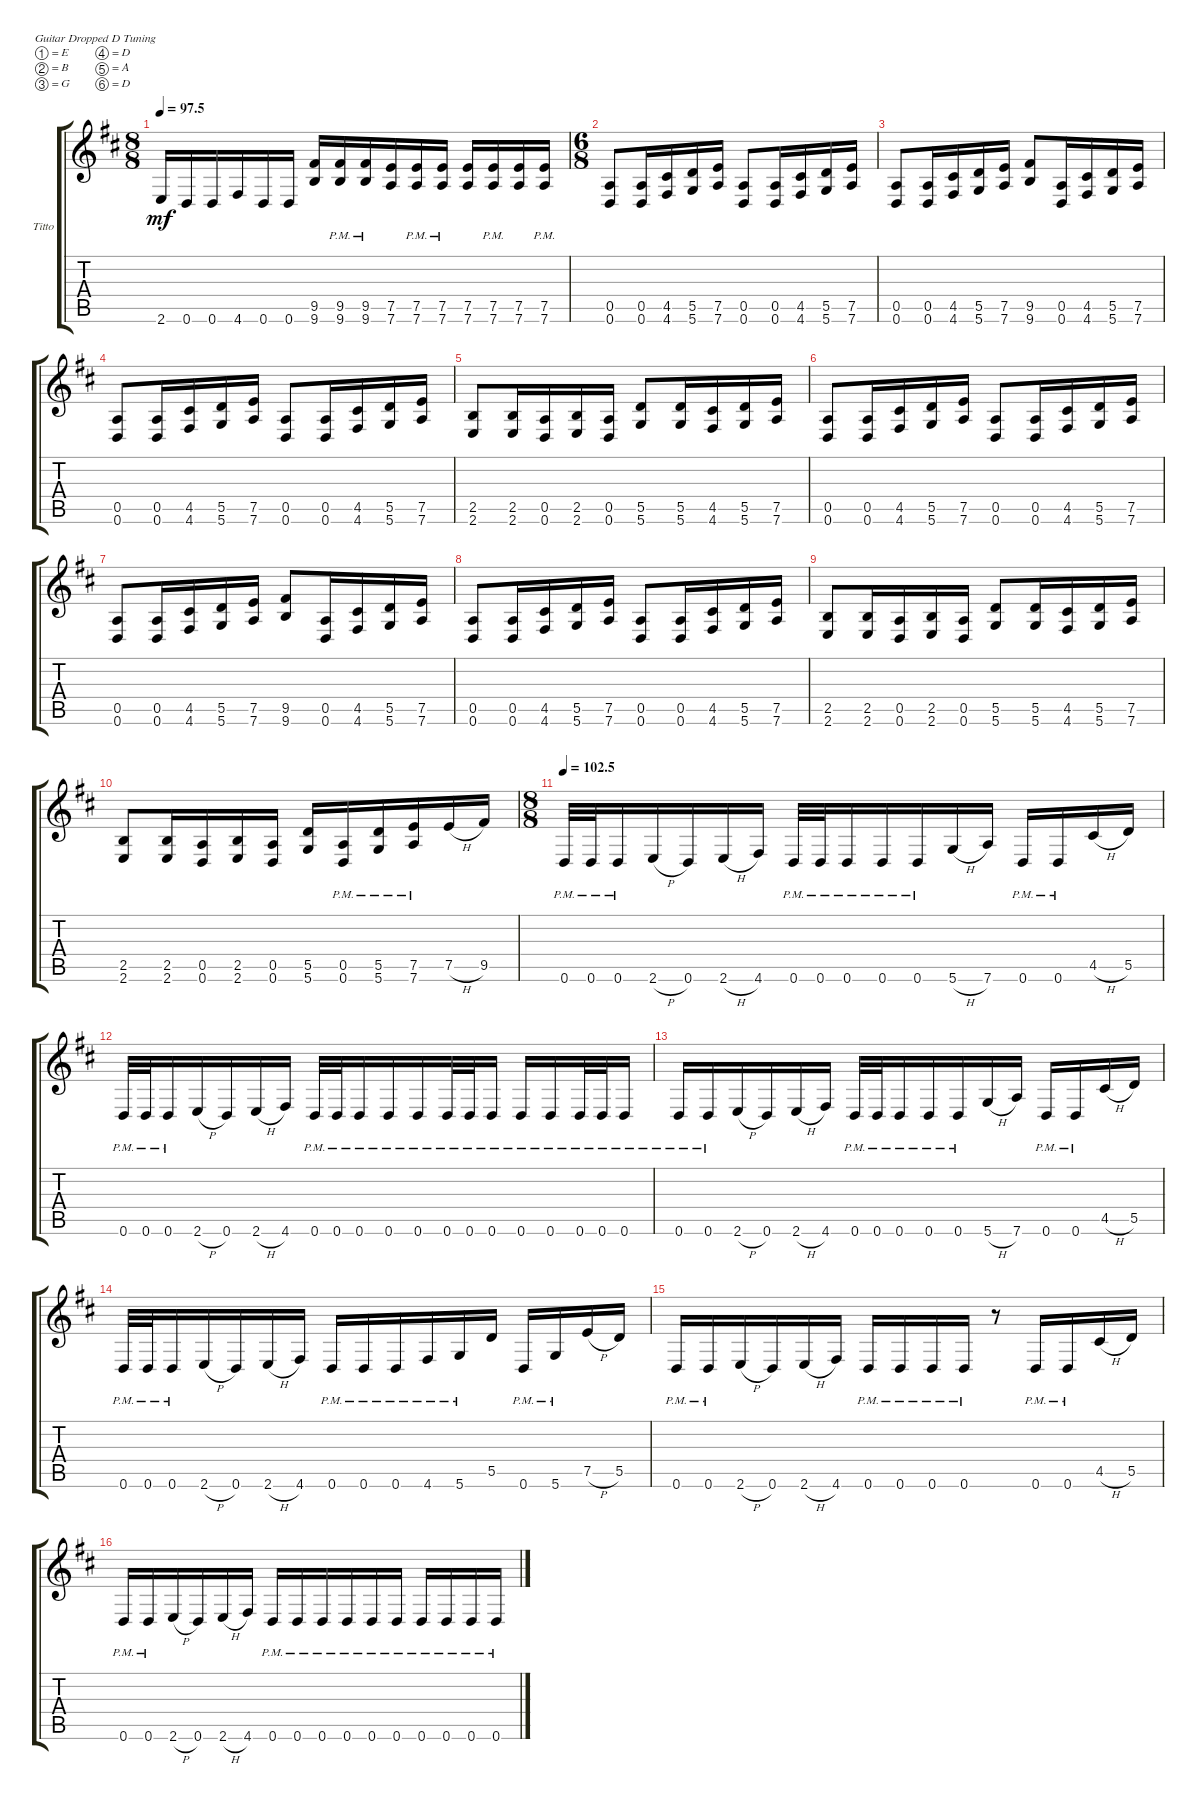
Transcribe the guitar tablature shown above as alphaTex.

\defaultSystemsLayout 4
\bracketExtendMode groupsimilarinstruments
\firstSystemTrackNameOrientation horizontal
\otherSystemsTrackNameOrientation horizontal
\track ("Guitar 2" "Titto") {instrument overdrivenguitar}
\staff {score tabs}
\tuning (E4 B3 G3 D3 A2 D2)
\ts (8 8)
\tempo
97.5
\accidentals auto
\clef g2
\ottava regular
\simile none
\ks d
2.6.16{dy mf} 0.6.16 0.6.16 4.6.16 0.6.16 0.6.16 (9.6 9.5).16 (9.6{pm} 9.5{pm}).16 (9.6{pm} 9.5{pm}).16 (7.6 7.5).16 (7.6{pm} 7.5{pm}).16 (7.6{pm} 7.5{pm}).16 (7.6 7.5).16 (7.6{pm} 7.5{pm}).16 (7.6 7.5).16 (7.6{pm} 7.5{pm}).16 |
\ts (6 8)
(0.6 0.5).8 (0.6 0.5).16 (4.6 4.5).16 (5.6 5.5).16 (7.6 7.5).16 (0.5 0.6).8 (0.6 0.5).16 (4.6 4.5).16 (5.6 5.5).16 (7.6 7.5).16 |
(0.6 0.5).8 (0.6 0.5).16 (4.6 4.5).16 (5.6 5.5).16 (7.6 7.5).16 (9.6 9.5).8 (0.6 0.5).16 (4.6 4.5).16 (5.6 5.5).16 (7.6 7.5).16 |
(0.6 0.5).8 (0.6 0.5).16 (4.6 4.5).16 (5.6 5.5).16 (7.6 7.5).16 (0.5 0.6).8 (0.6 0.5).16 (4.6 4.5).16 (5.6 5.5).16 (7.6 7.5).16 |
(2.6 2.5).8 (2.6 2.5).16 (0.6 0.5).16 (2.6 2.5).16 (0.6 0.5).16 (5.6 5.5).8 (5.6 5.5).16 (4.6 4.5).16 (5.6 5.5).16 (7.6 7.5).16 |
(0.6 0.5).8 (0.6 0.5).16 (4.6 4.5).16 (5.6 5.5).16 (7.6 7.5).16 (0.5 0.6).8 (0.6 0.5).16 (4.6 4.5).16 (5.6 5.5).16 (7.6 7.5).16 |
(0.6 0.5).8 (0.6 0.5).16 (4.6 4.5).16 (5.6 5.5).16 (7.6 7.5).16 (9.6 9.5).8 (0.6 0.5).16 (4.6 4.5).16 (5.6 5.5).16 (7.6 7.5).16 |
(0.6 0.5).8 (0.6 0.5).16 (4.6 4.5).16 (5.6 5.5).16 (7.6 7.5).16 (0.5 0.6).8 (0.6 0.5).16 (4.6 4.5).16 (5.6 5.5).16 (7.6 7.5).16 |
(2.6 2.5).8 (2.6 2.5).16 (0.6 0.5).16 (2.6 2.5).16 (0.6 0.5).16 (5.6 5.5).8 (5.6 5.5).16 (4.6 4.5).16 (5.6 5.5).16 (7.6 7.5).16 |
(2.6 2.5).8 (2.6 2.5).16 (0.6 0.5).16 (2.6 2.5).16 (0.6 0.5).16 (5.6 5.5).16 (0.6{pm} 0.5{pm}).16 (5.6{pm} 5.5{pm}).16 (7.6{pm} 7.5{pm}).16 7.5{h}.16 9.5.16 |
\ts (8 8)
\tempo
102.5 0.6{pm}.32 0.6{pm}.32 0.6{pm}.16 2.6{h}.16 0.6.16 2.6{h}.16 4.6.16 0.6{pm}.32 0.6{pm}.32 0.6{pm}.16 0.6{pm}.16 0.6{pm}.16 5.6{h}.16 7.6.16 0.6{pm}.16 0.6{pm}.16 4.5{h}.16 5.5.16 |
0.6{pm}.32 0.6{pm}.32 0.6{pm}.16 2.6{h}.16 0.6.16 2.6{h}.16 4.6.16 0.6{pm}.32 0.6{pm}.32 0.6{pm}.16 0.6{pm}.16 0.6{pm}.16 0.6{pm}.32 0.6{pm}.32 0.6{pm}.16 0.6{pm}.16 0.6{pm}.16 0.6{pm}.32 0.6{pm}.32 0.6{pm}.16 |
0.6{pm}.16 0.6{pm}.16 2.6{h}.16 0.6.16 2.6{h}.16 4.6.16 0.6{pm}.32 0.6{pm}.32 0.6{pm}.16 0.6{pm}.16 0.6{pm}.16 5.6{h}.16 7.6.16 0.6{pm}.16 0.6{pm}.16 4.5{h}.16 5.5.16 |
0.6{pm}.32 0.6{pm}.32 0.6{pm}.16 2.6{h}.16 0.6.16 2.6{h}.16 4.6.16 0.6{pm}.16 0.6{pm}.16 0.6{pm}.16 4.6{pm}.16 5.6{pm}.16 5.5.16 0.6{pm}.16 5.6{pm}.16 7.5{h}.16 5.5.16 |
0.6{pm}.16 0.6{pm}.16 2.6{h}.16 0.6.16 2.6{h}.16 4.6.16 0.6{pm}.16 0.6{pm}.16 0.6{pm}.16 0.6{pm}.16 r.8 0.6{pm}.16 0.6{pm}.16 4.5{h}.16 5.5.16 |
0.6{pm}.16 0.6{pm}.16 2.6{h}.16 0.6.16 2.6{h}.16 4.6.16 0.6{pm}.16 0.6{pm}.16 0.6{pm}.16 0.6{pm}.16 0.6{pm}.16 0.6{pm}.16 0.6{pm}.16 0.6{pm}.16 0.6{pm}.16 0.6{pm}.16
